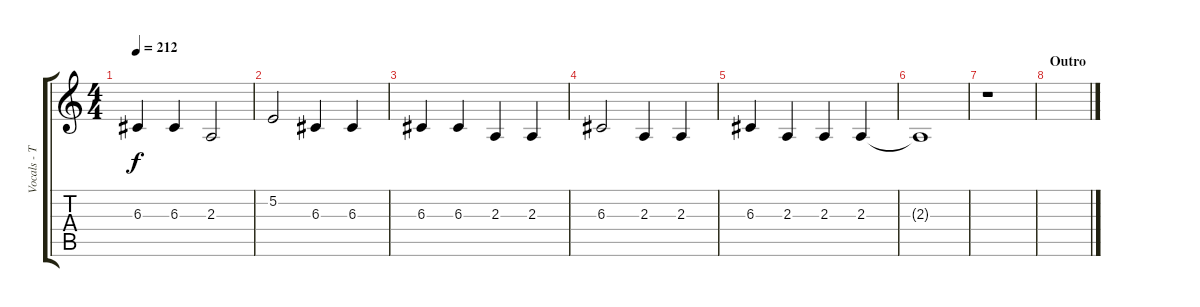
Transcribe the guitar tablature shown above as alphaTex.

\track ("Vocals - Tom" "Vocals - T") {instrument tenorsax}
\staff {score tabs}
\tuning (E4 B3 G3 D3 A2 E2) {hide}
\ts (4 4)
\tempo 212
\clef g2
\ks c
6.3.4{dy f} 6.3.4 2.3.2 |
5.2.2 6.3.4 6.3.4 |
6.3.4 6.3.4 2.3.4 2.3.4 |
6.3.2 2.3.4 2.3.4 |
6.3.4 2.3.4 2.3.4 2.3.4 |
2.3{t}.1 |
r.1 |
\section ("" "Outro")
